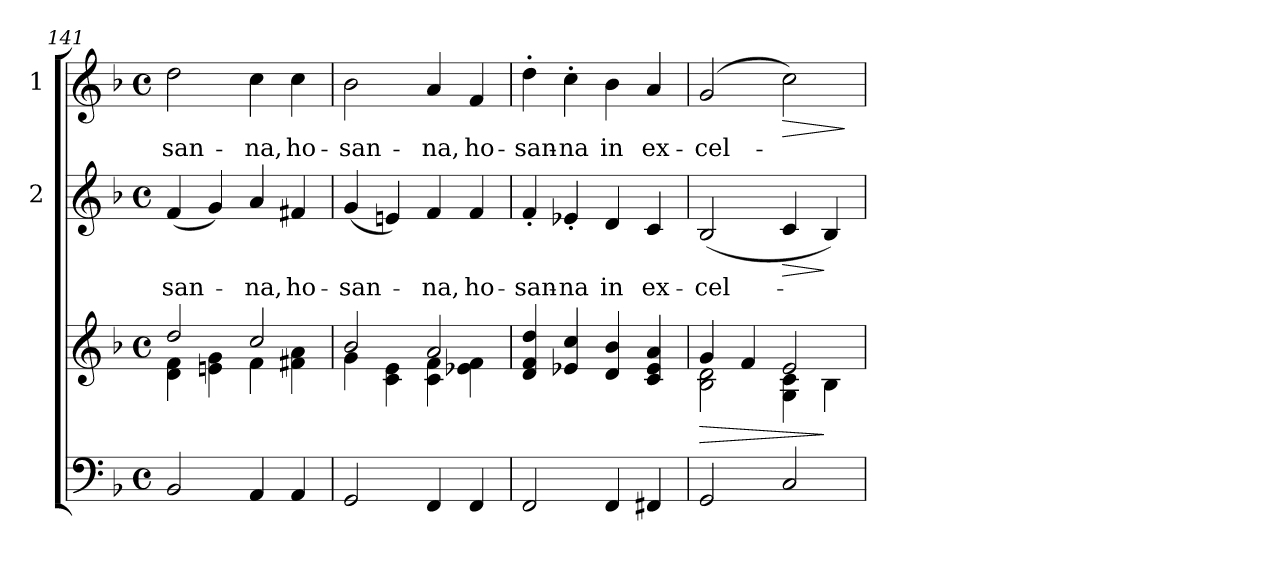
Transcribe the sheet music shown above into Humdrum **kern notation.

**kern	**kern	**dynam	**kern	**text	**dynam	**kern	**text	**dynam
*part3	*part3	*part3	*part2	*part2	*part2	*part1	*part1	*part1
*staff4	*staff3	*staff3/4	*staff2	*staff2	*staff2	*staff1	*staff1	*staff1
*	*	*	*I"2	*	*	*I"1	*	*
*clefF4	*clefG2	*	*clefG2	*	*	*clefG2	*	*
*	*	*	*ITrd7c12	*	*	*ITrd7c12	*	*
*k[b-]	*k[b-]	*	*k[b-]	*	*	*k[b-]	*	*
*F:	*F:	*	*F:	*	*	*F:	*	*
*M4/4	*M4/4	*	*M4/4	*	*	*M4/4	*	*
*met(c)	*met(c)	*	*met(c)	*	*	*met(c)	*	*
=141	=141	=141	=141	=141	=141	=141	=141	=141
*	*^	*	*	*	*	*	*	*
!	!	!	!	!	!LO:LY:b	!	!	!LO:LY:b	!
2BB-/	2dd/	4d\ 4f\	.	(<4F/	-san-	.	2d\	-san-	.
.	.	4en\ 4g\	.	4G/)	.	.	.	.	.
!	!	!	!	!	!LO:LY:b	!	!	!LO:LY:b	!
4AA/	2cc/	4f\	.	4A/	-na,	.	4c\	-na,	.
!	!	!	!	!	!LO:LY:b	!	!	!LO:LY:b	!
4AA/	.	4f#X\ 4a\	.	4F#X/	ho-	.	4c\	ho-	.
=142	=142	=142	=142	=142	=142	=142	=142	=142	=142
!	!	!	!	!	!LO:LY:b	!	!	!LO:LY:b	!
2GG/	2b-/	4g\	.	(<4G/	-san-	.	2B-\	-san-	.
.	.	4c\ 4e\	.	4En/)	.	.	.	.	.
!	!	!	!	!	!LO:LY:b	!	!	!LO:LY:b	!
4FF/	2a/	4c\ 4f\	.	4F/	-na,	.	4A/	-na,	.
!	!	!	!	!	!LO:LY:b	!	!	!LO:LY:b	!
4FF/	.	4e-X\ 4f\	.	4F/	ho-	.	4F/	ho-	.
=143	=143	=143	=143	=143	=143	=143	=143	=143	=143
!	!	!	!	!	!LO:LY:b	!	!	!LO:LY:b	!
*	*v	*v	*	*	*	*	*	*	*
2FF/	4d/ 4f/ 4dd/	.	4F'</	-san-	.	4d'>\	-san-	.
!	!	!	!	!LO:LY:b	!	!	!LO:LY:b	!
.	4e-X/ 4cc/	.	4E-X'</	-na	.	4c'>\	-na	.
!	!	!	!	!LO:LY:b	!	!	!LO:LY:b	!
4FF/	4d/ 4b-/	.	4D/	in	.	4B-\	in	.
!	!	!	!	!LO:LY:b	!	!	!LO:LY:b	!
4FF#X/	4c/ 4e-/ 4a/	.	4C/	ex-	.	4A/	ex-	.
=144	=144	=144	=144	=144	=144	=144	=144	=144
!	!	!LO:HP:b	!	!LO:LY:b	!	!	!LO:LY:b	!
*	*^	*	*	*	*	*	*	*
2GG/	4g/	2B-\ 2d\	>	(<2BB-/	-cel-	.	(2G/	-cel-	.
.	4f/	.	.	.	.	.	.	.	.
!	!	!	!	!	!	!LO:HP:b	!	!	!LO:HP:b
2C/	2e/	4G\ 4c\	.	4C/	.	>	2c\)	.	>
.	.	4B-\	]	4BB-/)	.	]	.	.	.
*	*v	*v	*	*	*	*	*	*	*
.	.	.	.	.	.	.	.	]
=	=	=	=	=	=	=	=	=
*-	*-	*-	*-	*-	*-	*-	*-	*-
